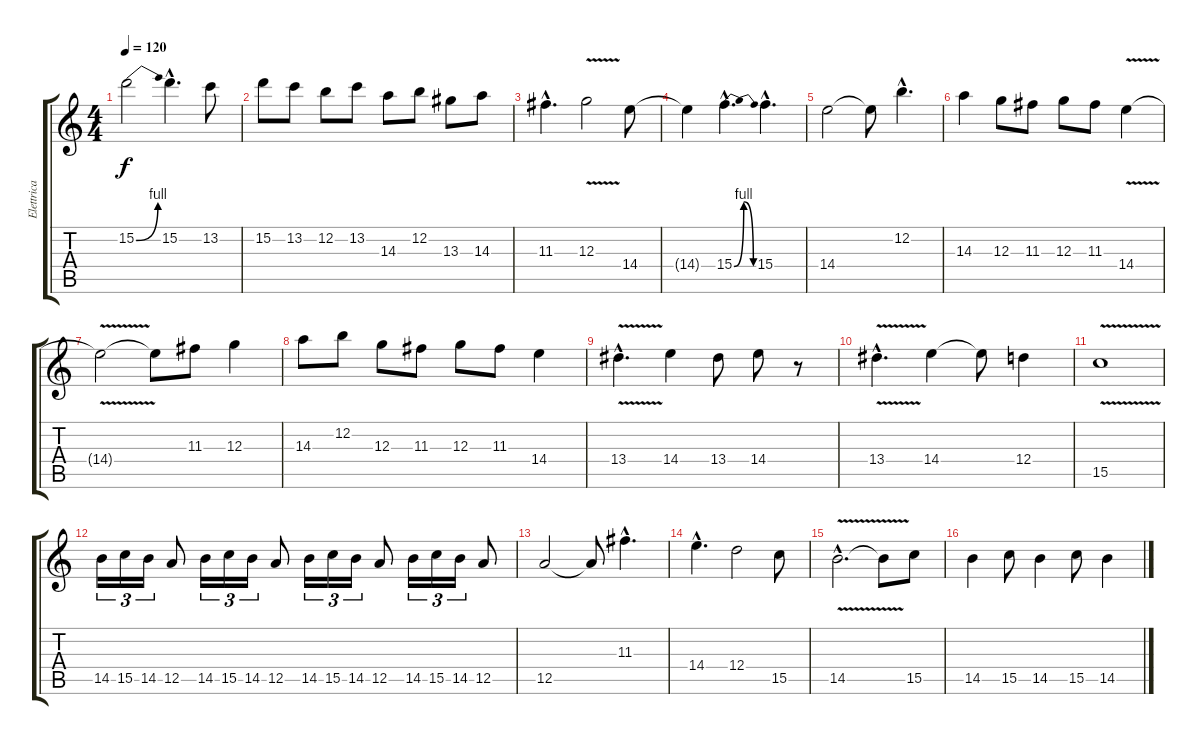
\track ("Elettrica 1" "Elettrica ") {instrument overdrivenguitar}
\staff {score tabs}
\tuning (E4 B3 G3 D3 A2 E2) {hide}
\ts (4 4)
\tempo 120
\clef g2
\ks c
15.2{be (bend 0 0 60 4)}.2{dy f instrument overdrivenguitar} 15.2{hac}.4{d} 13.2.8 |
15.2.8 13.2.8 12.2.8 13.2.8 14.3.8 12.2.8 13.3.8 14.3.8 |
11.3{hac}.4{d} 12.3{v}.2 14.4.8 |
14.4{t}.4 15.4{be (bendrelease 0 0 15 4 45 4 60 0) hac}.4{d} 15.4{hac}.4{d} |
14.4.2 14.4{t}.8 12.2{hac}.4{d} |
14.3.4 12.3.8 11.3.8 12.3.8 11.3.8 14.4{v}.4 |
14.4{t}.2 14.4{t}.8 11.3.8 12.3.4 |
14.3.8 12.2.8 12.3.8 11.3.8 12.3.8 11.3.8 14.4.4 |
13.4{v hac}.4{d} 14.4.4 13.4.8 14.4.8 r.8 |
13.4{v hac}.4{d} 14.4.4 14.4{t}.8 12.4.4 |
15.5{v}.1 |
14.5.16{tu (3 2)} 15.5.16{tu (3 2)} 14.5.16{tu (3 2)} 12.5.8 14.5.16{tu (3 2)} 15.5.16{tu (3 2)} 14.5.16{tu (3 2)} 12.5.8 14.5.16{tu (3 2)} 15.5.16{tu (3 2)} 14.5.16{tu (3 2)} 12.5.8 14.5.16{tu (3 2)} 15.5.16{tu (3 2)} 14.5.16{tu (3 2)} 12.5.8 |
12.5.2 12.5{t}.8 11.3{hac}.4{d} |
14.4{hac}.4{d} 12.4.2 15.5.8 |
14.5{v hac}.2{d} 14.5{t}.8 15.5.8 |
14.5.4 15.5.8 14.5.4 15.5.8 14.5.4
